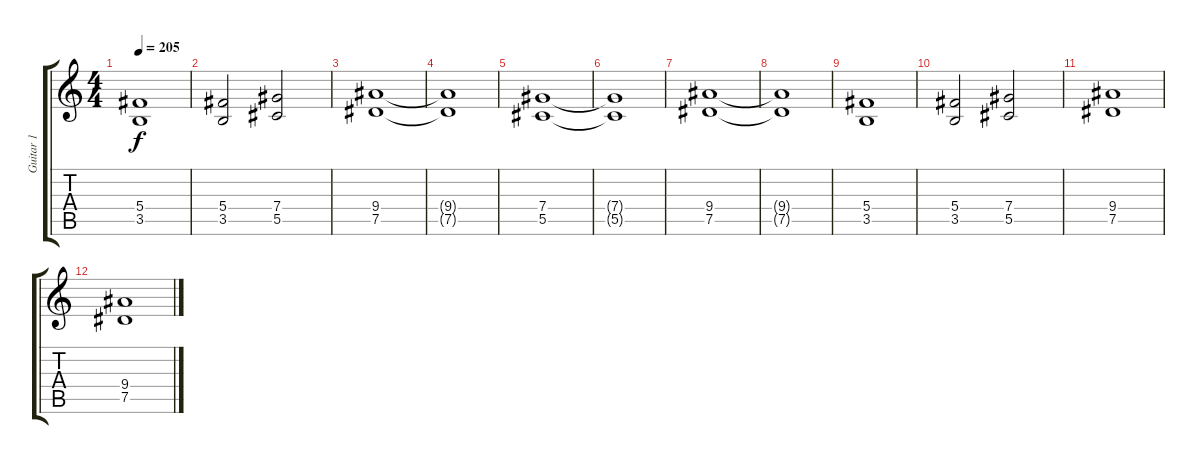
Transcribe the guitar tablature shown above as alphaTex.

\track ("Guitar 1" "Guitar 1") {instrument distortionguitar}
\staff {score tabs}
\tuning (Eb4 Bb3 Gb3 Db3 Ab2 Eb2) {hide}
\ts (4 4)
\tempo 205
\clef g2
\ks c
(5.4 3.5).1{dy f} |
(5.4 3.5).2 (7.4 5.5).2 |
(9.4 7.5).1 |
(9.4{t} 7.5{t}).1 |
(7.4 5.5).1 |
(7.4{t} 5.5{t}).1 |
(9.4 7.5).1 |
(9.4{t} 7.5{t}).1 |
(5.4 3.5).1 |
(5.4 3.5).2 (7.4 5.5).2 |
(9.4 7.5).1 |
(9.4 7.5).1
